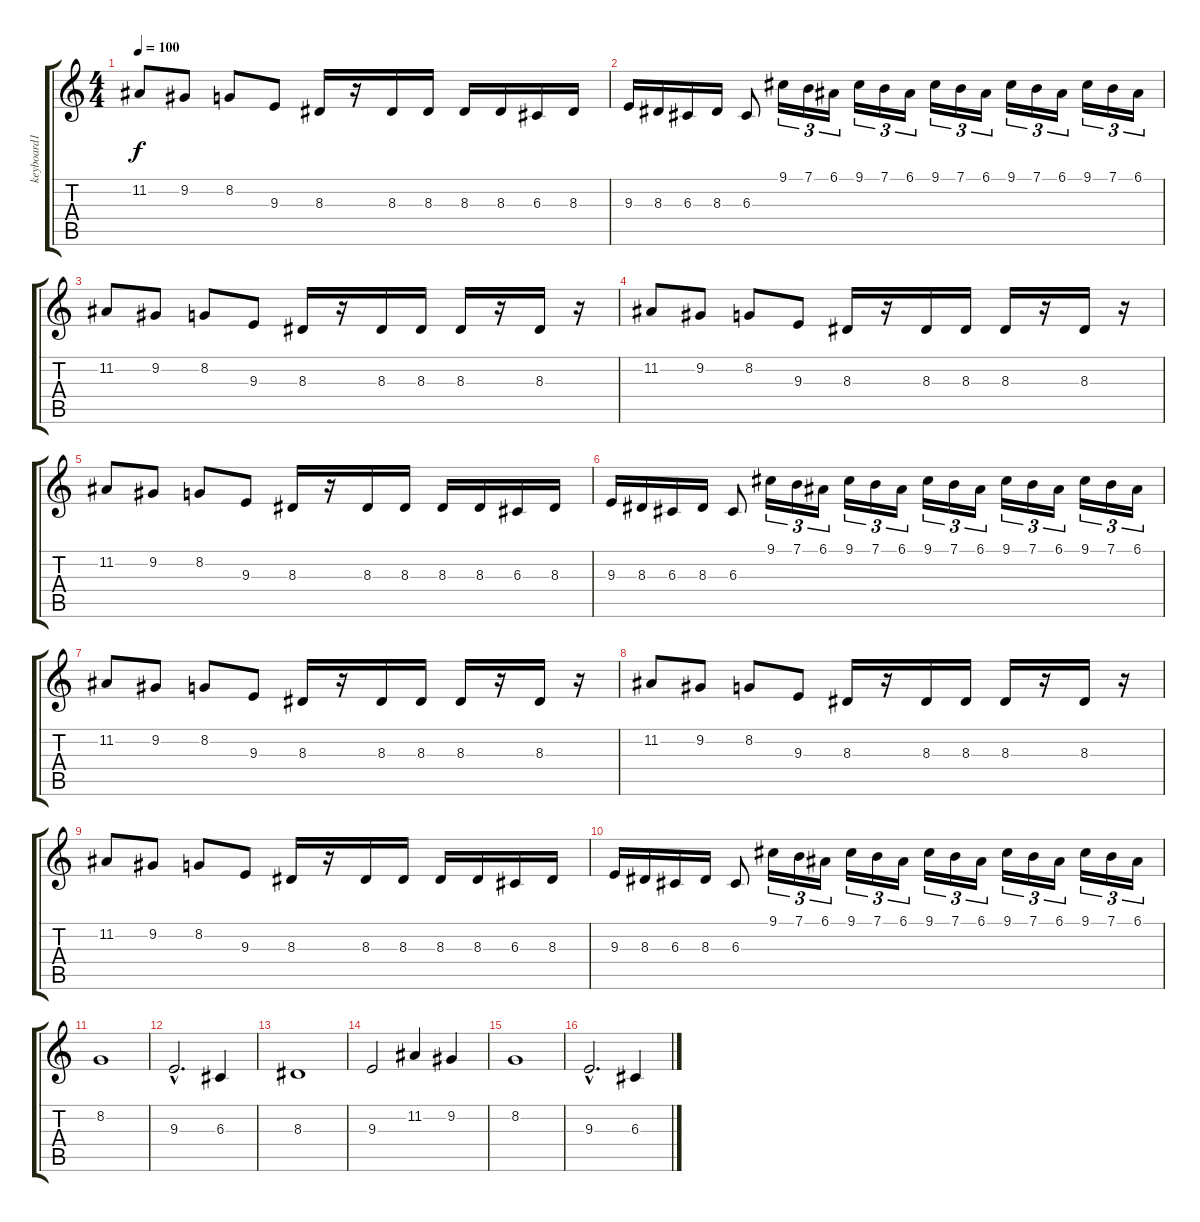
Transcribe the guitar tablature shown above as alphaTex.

\track ("keyboard1" "keyboard1") {instrument stringensemble1}
\staff {score tabs}
\tuning (E4 B3 G3 D3 A2 E2) {hide}
\ts (4 4)
\tempo 100
\clef g2
\ks c
11.2.8{dy f} 9.2.8 8.2.8 9.3.8 8.3.16 r.16 8.3.16 8.3.16 8.3.16 8.3.16 6.3.16 8.3.16 |
9.3.16 8.3.16 6.3.16 8.3.16 6.3.8 9.1.16{tu (3 2)} 7.1.16{tu (3 2)} 6.1.16{tu (3 2)} 9.1.16{tu (3 2) volume 6} 7.1.16{tu (3 2)} 6.1.16{tu (3 2)} 9.1.16{tu (3 2)} 7.1.16{tu (3 2)} 6.1.16{tu (3 2)} 9.1.16{tu (3 2)} 7.1.16{tu (3 2)} 6.1.16{tu (3 2)} 9.1.16{tu (3 2)} 7.1.16{tu (3 2)} 6.1.16{tu (3 2)} |
11.2.8{volume 13} 9.2.8 8.2.8 9.3.8 8.3.16 r.16 8.3.16 8.3.16 8.3.16 r.16 8.3.16 r.16 |
11.2.8 9.2.8 8.2.8 9.3.8 8.3.16 r.16 8.3.16 8.3.16 8.3.16 r.16 8.3.16 r.16 |
11.2.8 9.2.8 8.2.8 9.3.8 8.3.16 r.16 8.3.16 8.3.16 8.3.16 8.3.16 6.3.16 8.3.16 |
9.3.16 8.3.16 6.3.16 8.3.16 6.3.8 9.1.16{tu (3 2)} 7.1.16{tu (3 2)} 6.1.16{tu (3 2)} 9.1.16{tu (3 2) volume 6} 7.1.16{tu (3 2)} 6.1.16{tu (3 2)} 9.1.16{tu (3 2)} 7.1.16{tu (3 2)} 6.1.16{tu (3 2)} 9.1.16{tu (3 2)} 7.1.16{tu (3 2)} 6.1.16{tu (3 2)} 9.1.16{tu (3 2)} 7.1.16{tu (3 2)} 6.1.16{tu (3 2)} |
11.2.8{volume 13} 9.2.8 8.2.8 9.3.8 8.3.16 r.16 8.3.16 8.3.16 8.3.16 r.16 8.3.16 r.16 |
11.2.8 9.2.8 8.2.8 9.3.8 8.3.16 r.16 8.3.16 8.3.16 8.3.16 r.16 8.3.16 r.16 |
11.2.8 9.2.8 8.2.8 9.3.8 8.3.16 r.16 8.3.16 8.3.16 8.3.16 8.3.16 6.3.16 8.3.16 |
9.3.16 8.3.16 6.3.16 8.3.16 6.3.8 9.1.16{tu (3 2)} 7.1.16{tu (3 2)} 6.1.16{tu (3 2)} 9.1.16{tu (3 2) volume 6} 7.1.16{tu (3 2)} 6.1.16{tu (3 2)} 9.1.16{tu (3 2)} 7.1.16{tu (3 2)} 6.1.16{tu (3 2)} 9.1.16{tu (3 2)} 7.1.16{tu (3 2)} 6.1.16{tu (3 2)} 9.1.16{tu (3 2)} 7.1.16{tu (3 2)} 6.1.16{tu (3 2)} |
8.2.1{volume 13} |
9.3{hac}.2{d} 6.3.4 |
8.3.1 |
9.3.2 11.2.4 9.2.4 |
8.2.1 |
9.3{hac}.2{d} 6.3.4
